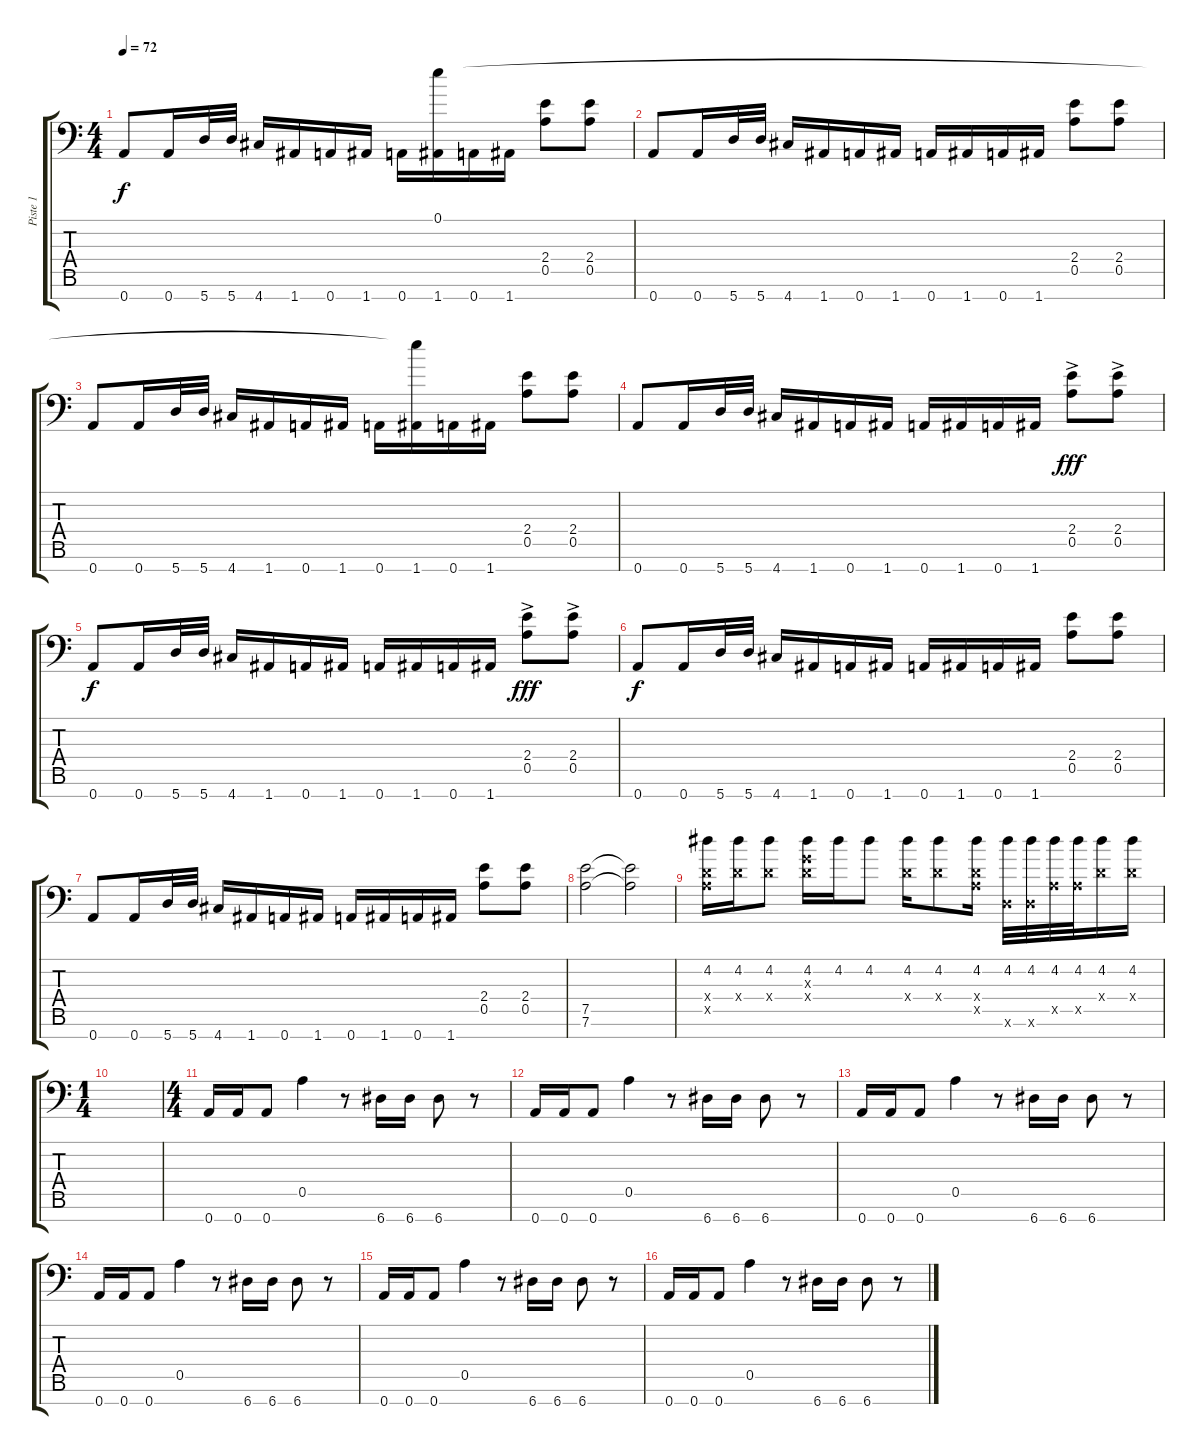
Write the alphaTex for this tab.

\track ("Piste 1" "Piste 1") {instrument electricguitarmuted}
\staff {score tabs}
\tuning (E4 B3 G3 D3 A2 D2 A1) {hide}
\ts (4 4)
\tempo 72
\clef f4
\ks c
0.7.8{dy f volume 16 instrument overdrivenguitar} 0.7.16 5.7.32 5.7.32 4.7.16 1.7.16 0.7.16 1.7.16 0.7.16 (0.1 1.7).16 0.7.16 1.7.16 (2.4 0.5).8 (2.4 0.5).8 |
0.7.8{volume 16 instrument overdrivenguitar} 0.7.16 5.7.32 5.7.32 4.7.16 1.7.16 0.7.16 1.7.16 0.7.16 1.7.16 0.7.16 1.7.16 (2.4 0.5).8 (2.4 0.5).8 |
0.7.8{volume 16 instrument overdrivenguitar} 0.7.16 5.7.32 5.7.32 4.7.16 1.7.16 0.7.16 1.7.16 0.7.16 (0.1{t} 1.7).16 0.7.16 1.7.16 (2.4 0.5).8 (2.4 0.5).8 |
0.7.8{volume 16 instrument overdrivenguitar} 0.7.16 5.7.32 5.7.32 4.7.16 1.7.16 0.7.16 1.7.16 0.7.16 1.7.16 0.7.16 1.7.16 (2.4{ac} 0.5).8{dy fff} (2.4{ac} 0.5).8 |
0.7.8{dy f volume 16 instrument overdrivenguitar} 0.7.16 5.7.32 5.7.32 4.7.16 1.7.16 0.7.16 1.7.16 0.7.16 1.7.16 0.7.16 1.7.16 (2.4{ac} 0.5).8{dy fff} (2.4{ac} 0.5).8 |
0.7.8{dy f volume 16 instrument overdrivenguitar} 0.7.16 5.7.32 5.7.32 4.7.16 1.7.16 0.7.16 1.7.16 0.7.16 1.7.16 0.7.16 1.7.16 (2.4 0.5).8 (2.4 0.5).8 |
0.7.8{volume 16 instrument overdrivenguitar} 0.7.16 5.7.32 5.7.32 4.7.16 1.7.16 0.7.16 1.7.16 0.7.16 1.7.16 0.7.16 1.7.16 (2.4 0.5).8 (2.4 0.5).8 |
(7.5 7.6).2{instrument overdrivenguitar} (7.5{t} 7.6{t}).2 |
(4.2 0.4{x} 0.5{x}).16 (4.2 0.4{x}).16 (4.2 0.4{x}).8 (4.2 0.3{x} 0.4{x}).16 4.2.16 4.2.8 (4.2 0.4{x}).16 (4.2 0.4{x}).8 (4.2 0.4{x} 0.5{x}).16 (4.2 0.6{x}).32 (4.2 0.6{x}).32 (4.2 0.5{x}).32 (4.2 0.5{x}).32 (4.2 0.4{x}).16 (4.2 0.4{x}).16 |
\ts (1 4)
|
\ts (4 4)
0.7.16{balance 16} 0.7.16 0.7.8 0.5.4 r.8 6.7.16 6.7.16 6.7.8 r.8 |
0.7.16{balance 16} 0.7.16 0.7.8 0.5.4 r.8 6.7.16 6.7.16 6.7.8 r.8 |
0.7.16{balance 16} 0.7.16 0.7.8 0.5.4 r.8 6.7.16 6.7.16 6.7.8 r.8 |
0.7.16{balance 16} 0.7.16 0.7.8 0.5.4 r.8 6.7.16 6.7.16 6.7.8 r.8 |
0.7.16{balance 16} 0.7.16 0.7.8 0.5.4 r.8 6.7.16 6.7.16 6.7.8 r.8 |
0.7.16{balance 16} 0.7.16 0.7.8 0.5.4 r.8 6.7.16 6.7.16 6.7.8 r.8
